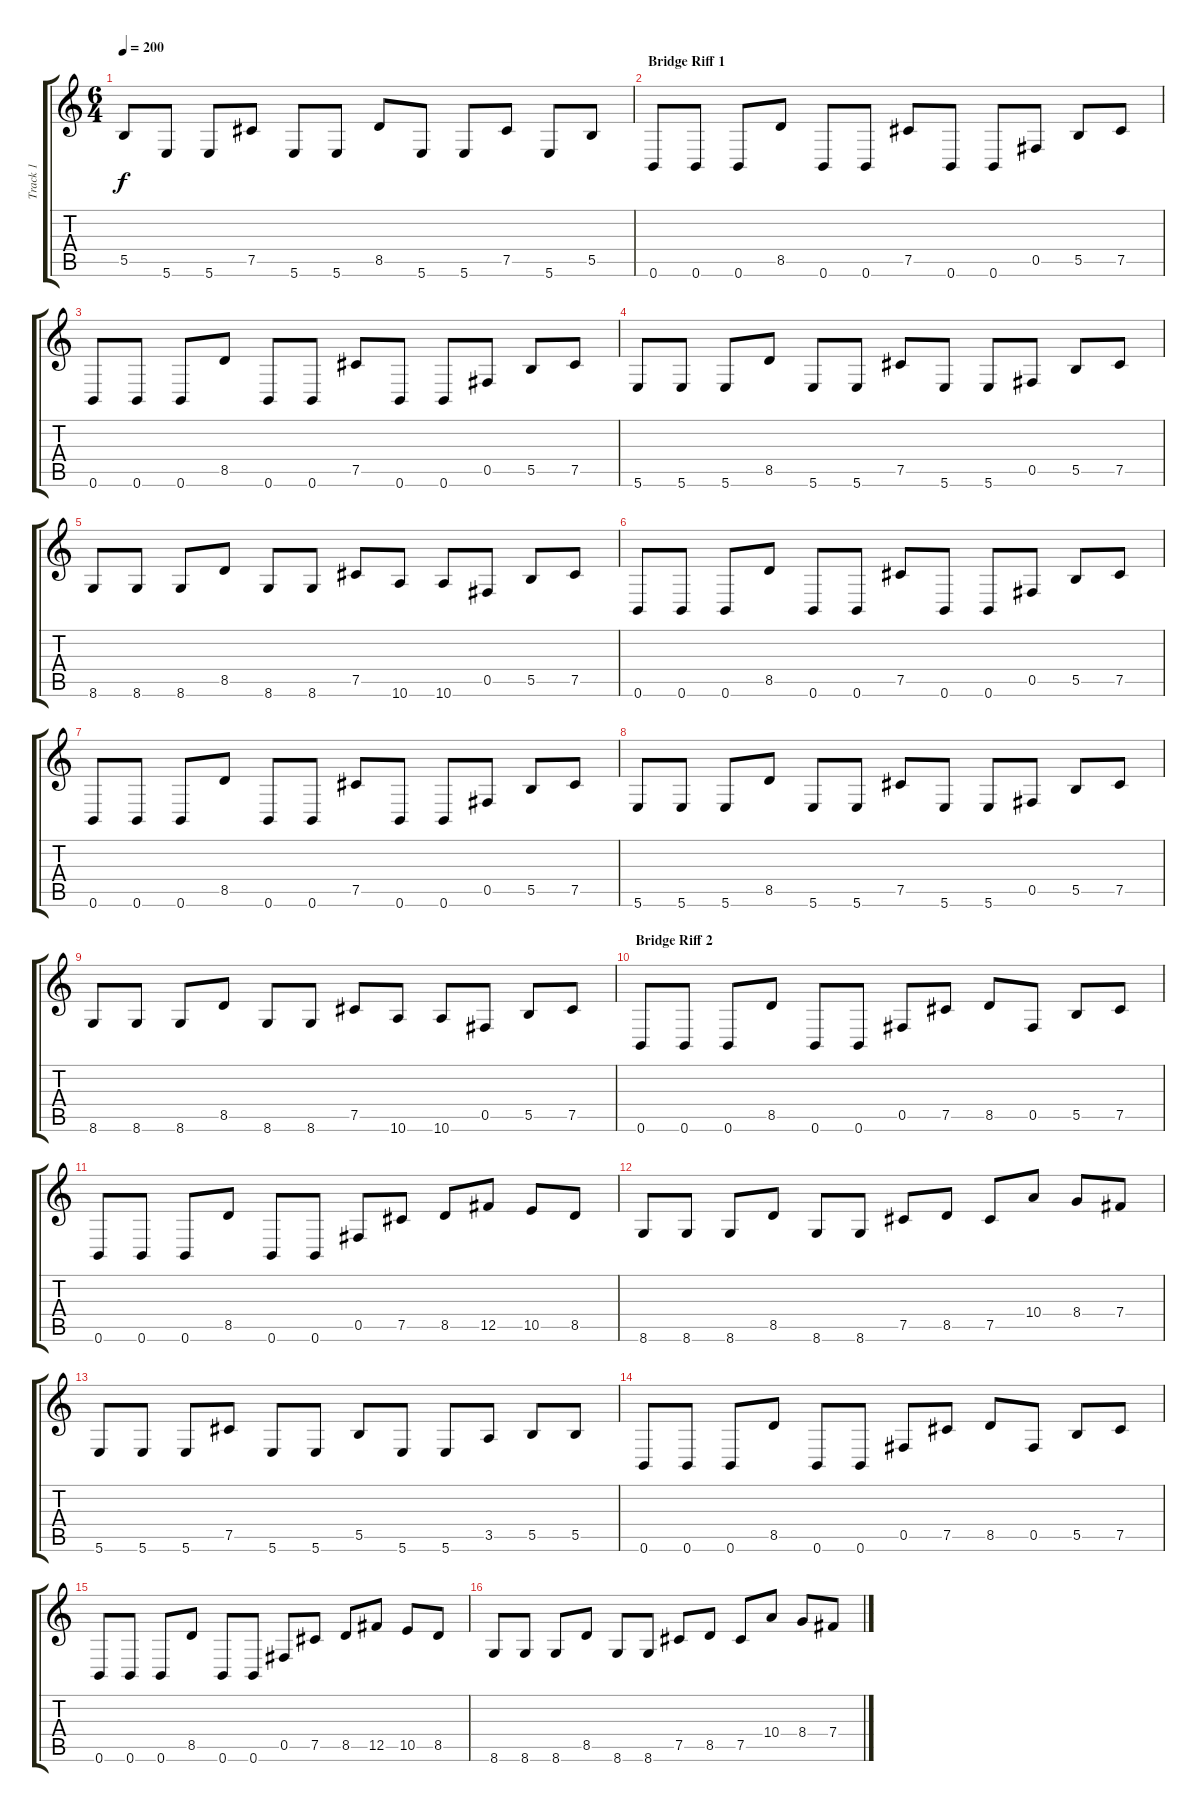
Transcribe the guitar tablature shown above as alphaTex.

\track ("Track 1" "Track 1") {instrument distortionguitar}
\staff {score tabs}
\tuning (Db4 Ab3 E3 B2 Gb2 B1) {hide}
\ts (6 4)
\tempo 200
\clef g2
\ks c
5.5.8{dy f} 5.6.8 5.6.8 7.5.8 5.6.8 5.6.8 8.5.8 5.6.8 5.6.8 7.5.8 5.6.8 5.5.8 |
\section ("" "Bridge Riff 1")
0.6.8 0.6.8 0.6.8 8.5.8 0.6.8 0.6.8 7.5.8 0.6.8 0.6.8 0.5.8 5.5.8 7.5.8 |
0.6.8 0.6.8 0.6.8 8.5.8 0.6.8 0.6.8 7.5.8 0.6.8 0.6.8 0.5.8 5.5.8 7.5.8 |
5.6.8 5.6.8 5.6.8 8.5.8 5.6.8 5.6.8 7.5.8 5.6.8 5.6.8 0.5.8 5.5.8 7.5.8 |
8.6.8 8.6.8 8.6.8 8.5.8 8.6.8 8.6.8 7.5.8 10.6.8 10.6.8 0.5.8 5.5.8 7.5.8 |
0.6.8 0.6.8 0.6.8 8.5.8 0.6.8 0.6.8 7.5.8 0.6.8 0.6.8 0.5.8 5.5.8 7.5.8 |
0.6.8 0.6.8 0.6.8 8.5.8 0.6.8 0.6.8 7.5.8 0.6.8 0.6.8 0.5.8 5.5.8 7.5.8 |
5.6.8 5.6.8 5.6.8 8.5.8 5.6.8 5.6.8 7.5.8 5.6.8 5.6.8 0.5.8 5.5.8 7.5.8 |
8.6.8 8.6.8 8.6.8 8.5.8 8.6.8 8.6.8 7.5.8 10.6.8 10.6.8 0.5.8 5.5.8 7.5.8 |
\section ("" "Bridge Riff 2")
0.6.8 0.6.8 0.6.8 8.5.8 0.6.8 0.6.8 0.5.8 7.5.8 8.5.8 0.5.8 5.5.8 7.5.8 |
0.6.8 0.6.8 0.6.8 8.5.8 0.6.8 0.6.8 0.5.8 7.5.8 8.5.8 12.5.8 10.5.8 8.5.8 |
8.6.8 8.6.8 8.6.8 8.5.8 8.6.8 8.6.8 7.5.8 8.5.8 7.5.8 10.4.8 8.4.8 7.4.8 |
5.6.8 5.6.8 5.6.8 7.5.8 5.6.8 5.6.8 5.5.8 5.6.8 5.6.8 3.5.8 5.5.8 5.5.8 |
0.6.8 0.6.8 0.6.8 8.5.8 0.6.8 0.6.8 0.5.8 7.5.8 8.5.8 0.5.8 5.5.8 7.5.8 |
0.6.8 0.6.8 0.6.8 8.5.8 0.6.8 0.6.8 0.5.8 7.5.8 8.5.8 12.5.8 10.5.8 8.5.8 |
8.6.8 8.6.8 8.6.8 8.5.8 8.6.8 8.6.8 7.5.8 8.5.8 7.5.8 10.4.8 8.4.8 7.4.8
